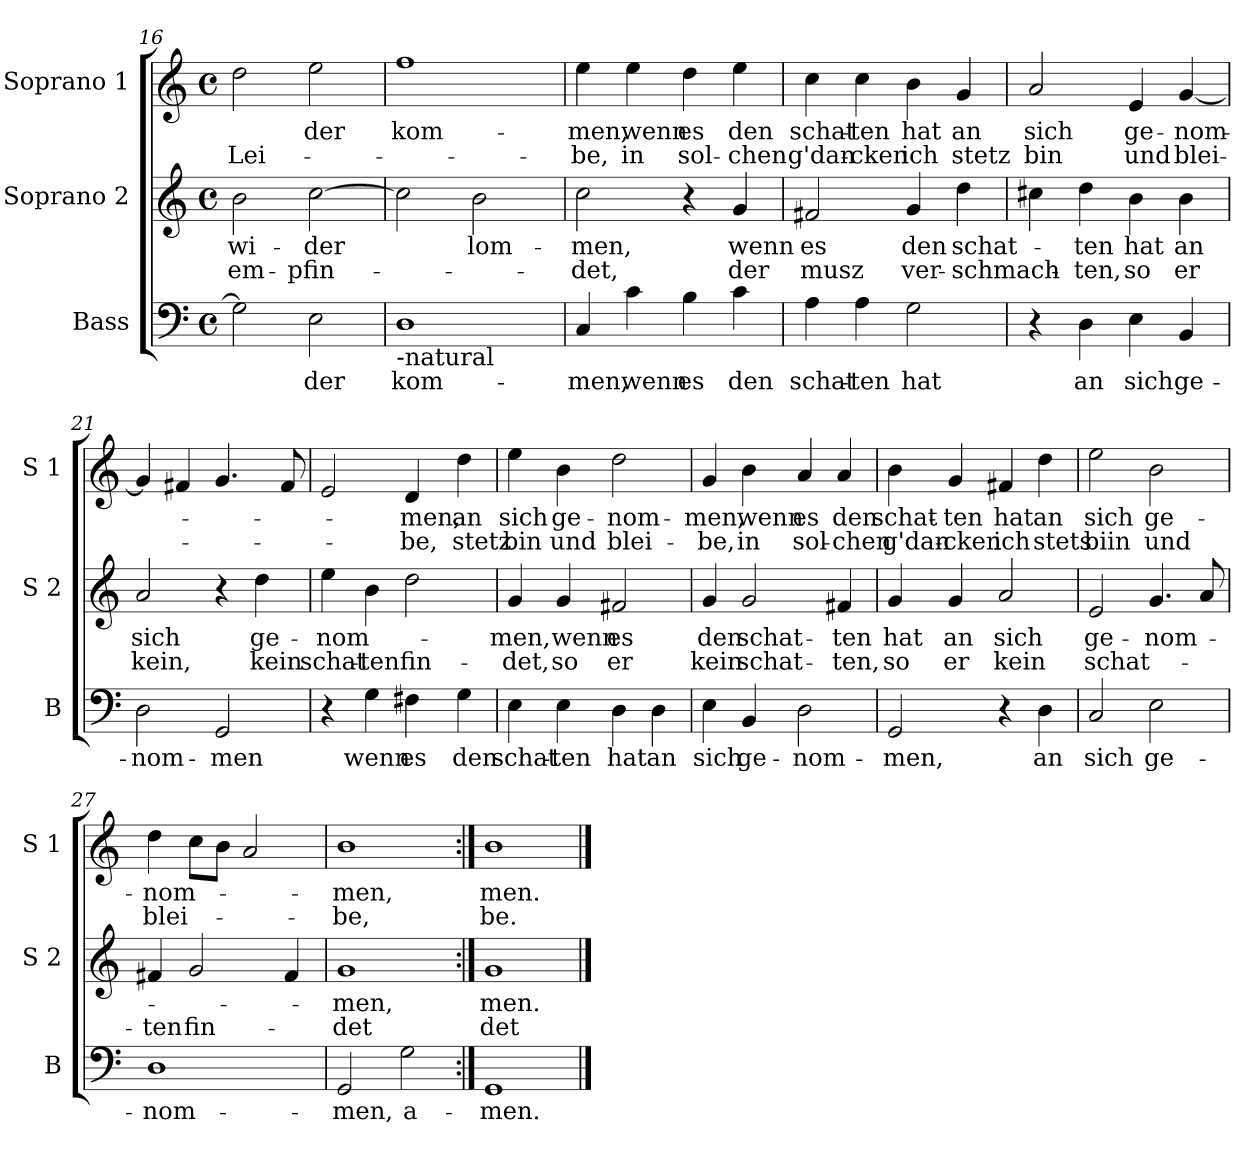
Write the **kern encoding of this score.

**kern	**text	**kern	**text	**text	**kern	**text	**text
*part3	*part3	*part2	*part2	*part2	*part1	*part1	*part1
*staff3	*staff3	*staff2	*staff2	*staff2	*staff1	*staff1	*staff1
*I"Bass	*	*I"Soprano 2	*	*	*I"Soprano 1	*	*
*I'B	*	*I'S 2	*	*	*I'S 1	*	*
*clefF4	*	*clefG2	*	*	*clefG2	*	*
*k[]	*	*k[]	*	*	*k[]	*	*
*C:	*	*C:	*	*	*C:	*	*
*M4/4	*	*M4/4	*	*	*M4/4	*	*
*met(c)	*	*met(c)	*	*	*met(c)	*	*
=16	=16	=16	=16	=16	=16	=16	=16
!	!	!	!LO:LY:b	!LO:LY:b	!	!	!LO:LY:b
2G\]	.	2b\	wi-	em-	2dd\	.	Lei-
!	!LO:LY:b	!	!LO:LY:b	!LO:LY:b	!	!LO:LY:b	!
2E\	-der	[2cc\	-der	-pfin-	2ee\	-der	.
=17	=17	=17	=17	=17	=17	=17	=17
!LO:TX:b:t=-natural	!	!	!	!	!	!	!
!	!LO:LY:b	!	!	!	!	!LO:LY:b	!
1D	kom-	2cc\]	.	.	1ff	kom-	.
!	!	!	!LO:LY:b	!	!	!	!
.	.	2b\	lom-	.	.	.	.
=18	=18	=18	=18	=18	=18	=18	=18
!	!LO:LY:b	!	!LO:LY:b	!LO:LY:b	!	!LO:LY:b	!LO:LY:b
4C/	-men,	2cc\	-men,	-det,	4ee\	-men,	-be,
!	!LO:LY:b	!	!	!	!	!LO:LY:b	!LO:LY:b
4c\	wenn	.	.	.	4ee\	wenn	in
!	!LO:LY:b	!	!	!	!	!LO:LY:b	!LO:LY:b
4B\	es	4r	.	.	4dd\	es	sol-
!	!LO:LY:b	!	!LO:LY:b	!LO:LY:b	!	!LO:LY:b	!LO:LY:b
4c\	den	4g/	wenn	der	4ee\	den	-chen
=19	=19	=19	=19	=19	=19	=19	=19
!	!LO:LY:b	!	!LO:LY:b	!LO:LY:b	!	!LO:LY:b	!LO:LY:b
4A\	schat-	2f#X/	es	musz	4cc\	schat-	g'dan-
!	!LO:LY:b	!	!	!	!	!LO:LY:b	!LO:LY:b
4A\	-ten	.	.	.	4cc\	-ten	-cken
!	!LO:LY:b	!	!LO:LY:b	!LO:LY:b	!	!LO:LY:b	!LO:LY:b
2G\	hat	4g/	den	ver-	4b\	hat	ich
!	!	!	!LO:LY:b	!LO:LY:b	!	!LO:LY:b	!LO:LY:b
.	.	4dd\	schat-	-schmach-	4g/	an	stetz
!!LO:LB:g=z
=20	=20	=20	=20	=20	=20	=20	=20
!	!	!	!	!	!	!LO:LY:b	!LO:LY:b
4r	.	4cc#X\	.	.	2a/	sich	bin
!	!LO:LY:b	!	!LO:LY:b	!LO:LY:b	!	!	!
4D\	an	4dd\	-ten	-ten,	.	.	.
!	!LO:LY:b	!	!LO:LY:b	!LO:LY:b	!	!LO:LY:b	!LO:LY:b
4E\	sich	4b\	hat	so	4e/	ge-	und
!	!LO:LY:b	!	!LO:LY:b	!LO:LY:b	!	!LO:LY:b	!LO:LY:b
4BB/	ge-	4b\	an	er	[4g/	-nom-	blei-
=21	=21	=21	=21	=21	=21	=21	=21
!	!LO:LY:b	!	!LO:LY:b	!LO:LY:b	!	!	!
2D\	-nom-	2a/	sich	kein,	4g/]	.	.
.	.	.	.	.	4f#X/	.	.
!	!LO:LY:b	!	!	!	!	!	!
2GG/	-men	4r	.	.	4.g/	.	.
!	!	!	!LO:LY:b	!LO:LY:b	!	!	!
.	.	4dd\	ge-	kein	.	.	.
.	.	.	.	.	8f#/	.	.
=22	=22	=22	=22	=22	=22	=22	=22
!	!	!	!LO:LY:b	!LO:LY:b	!	!	!
4r	.	4ee\	-nom-	schat-	2e/	.	.
!	!LO:LY:b	!	!	!LO:LY:b	!	!	!
4G\	wenn	4b\	.	-ten	.	.	.
!	!LO:LY:b	!	!	!LO:LY:b	!	!LO:LY:b	!LO:LY:b
4F#X\	es	2dd\	.	fin-	4d/	-men,	-be,
!	!LO:LY:b	!	!	!	!	!LO:LY:b	!LO:LY:b
4G\	den	.	.	.	4dd\	an	stetz
=23	=23	=23	=23	=23	=23	=23	=23
!	!LO:LY:b	!	!LO:LY:b	!LO:LY:b	!	!LO:LY:b	!LO:LY:b
4E\	schat-	4g/	-men,	-det,	4ee\	sich	bin
!	!LO:LY:b	!	!LO:LY:b	!LO:LY:b	!	!LO:LY:b	!LO:LY:b
4E\	-ten	4g/	wenn	so	4b\	ge-	und
!	!LO:LY:b	!	!LO:LY:b	!LO:LY:b	!	!LO:LY:b	!LO:LY:b
4D\	hat	2f#X/	es	er	2dd\	-nom-	blei-
!	!LO:LY:b	!	!	!	!	!	!
4D\	an	.	.	.	.	.	.
=24	=24	=24	=24	=24	=24	=24	=24
!	!LO:LY:b	!	!LO:LY:b	!LO:LY:b	!	!LO:LY:b	!LO:LY:b
4E\	sich	4g/	den	kein	4g/	-men,	-be,
!	!LO:LY:b	!	!LO:LY:b	!LO:LY:b	!	!LO:LY:b	!LO:LY:b
4BB/	ge-	2g/	schat-	schat-	4b\	wenn	in
!	!LO:LY:b	!	!	!	!	!LO:LY:b	!LO:LY:b
2D\	-nom-	.	.	.	4a/	es	sol-
!	!	!	!LO:LY:b	!LO:LY:b	!	!LO:LY:b	!LO:LY:b
.	.	4f#X/	-ten	-ten,	4a/	den	-chen
!!LO:LB:g=z
=25	=25	=25	=25	=25	=25	=25	=25
!	!LO:LY:b	!	!LO:LY:b	!LO:LY:b	!	!LO:LY:b	!LO:LY:b
2GG/	-men,	4g/	hat	so	4b\	schat-	g'dan-
!	!	!	!LO:LY:b	!LO:LY:b	!	!LO:LY:b	!LO:LY:b
.	.	4g/	an	er	4g/	-ten	-cken
!	!	!	!LO:LY:b	!LO:LY:b	!	!LO:LY:b	!LO:LY:b
4r	.	2a/	sich	kein	4f#X/	hat	ich
!	!LO:LY:b	!	!	!	!	!LO:LY:b	!LO:LY:b
4D\	an	.	.	.	4dd\	an	stets
=26	=26	=26	=26	=26	=26	=26	=26
!	!LO:LY:b	!	!LO:LY:b	!LO:LY:b	!	!LO:LY:b	!LO:LY:b
2C/	sich	2e/	ge-	schat-	2ee\	sich	biin
!	!LO:LY:b	!	!LO:LY:b	!	!	!LO:LY:b	!LO:LY:b
2E\	ge-	4.g/	-nom-	.	2b\	ge-	und
.	.	8a/	.	.	.	.	.
=27	=27	=27	=27	=27	=27	=27	=27
!	!LO:LY:b	!	!	!LO:LY:b	!	!LO:LY:b	!LO:LY:b
1D	-nom-	4f#X/	.	-ten	4dd\	-nom-	blei-
!	!	!	!	!LO:LY:b	!	!	!
.	.	2g/	.	fin-	8cc\L	.	.
.	.	.	.	.	8b\J	.	.
.	.	.	.	.	2a/	.	.
.	.	4f#/	.	.	.	.	.
=28	=28	=28	=28	=28	=28	=28	=28
!	!LO:LY:b	!	!LO:LY:b	!LO:LY:b	!	!LO:LY:b	!LO:LY:b
2GG/	-men,	1g	-men,	-det	1b	-men,	-be,
!	!LO:LY:b	!	!	!	!	!	!
2G\	a-	.	.	.	.	.	.
=29:|!	=29:|!	=29:|!	=29:|!	=29:|!	=29:|!	=29:|!	=29:|!
!	!LO:LY:b	!	!LO:LY:b	!LO:LY:b	!	!LO:LY:b	!LO:LY:b
1GG	-men.	1g	men.	det	1b	men.	be.
==	==	==	==	==	==	==	==
*-	*-	*-	*-	*-	*-	*-	*-
